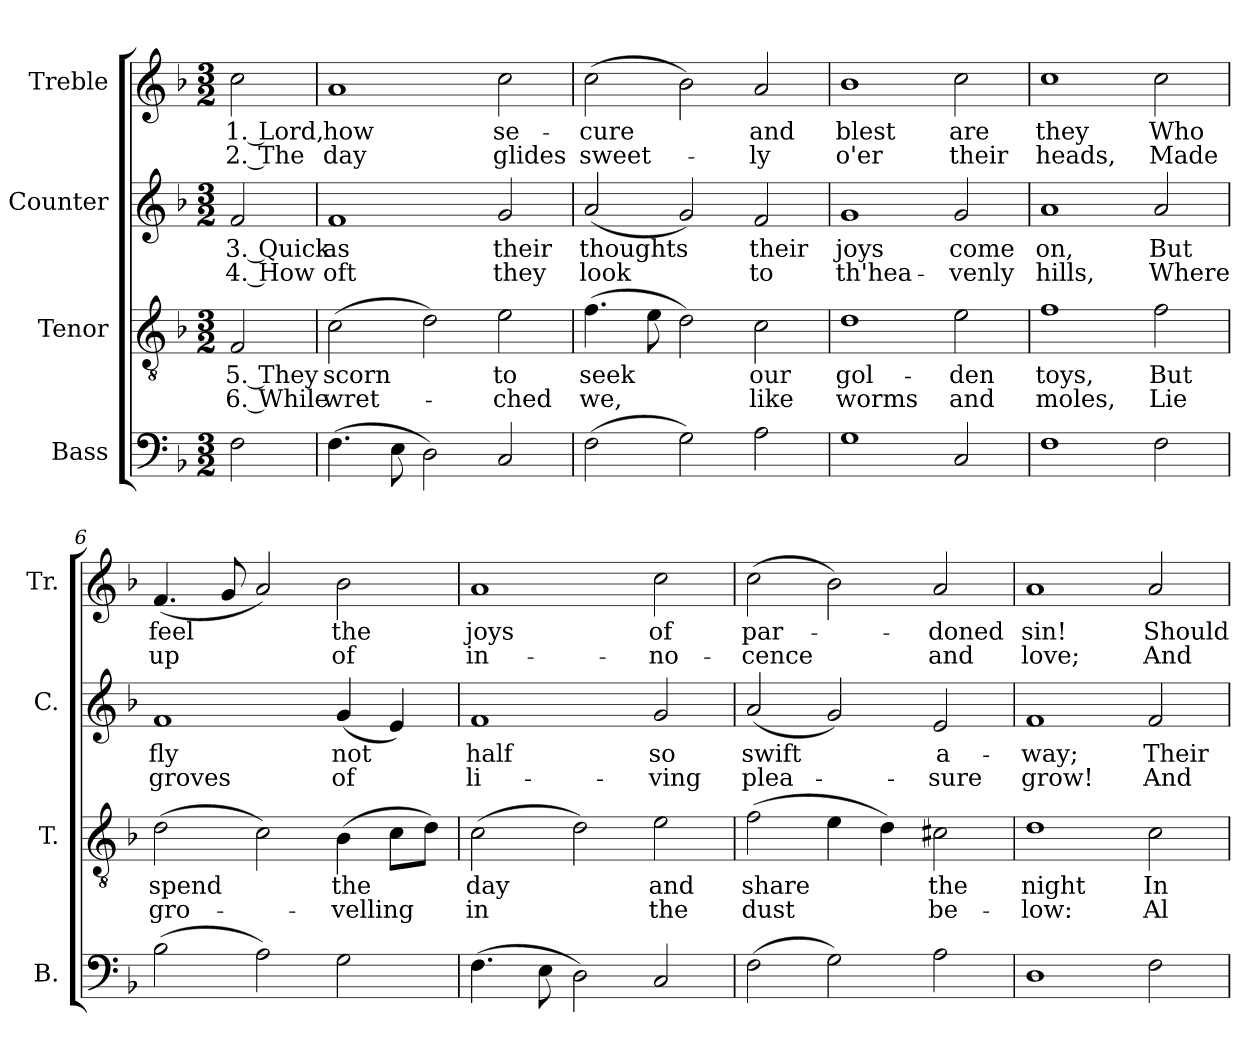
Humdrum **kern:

**kern	**kern	**text	**text	**kern	**text	**text	**kern	**text	**text
*part4	*part3	*part3	*part3	*part2	*part2	*part2	*part1	*part1	*part1
*staff4	*staff3	*staff3	*staff3	*staff2	*staff2	*staff2	*staff1	*staff1	*staff1
*I"Bass	*I"Tenor	*	*	*I"Counter	*	*	*I"Treble	*	*
*I'B.	*I'T.	*	*	*I'C.	*	*	*I'Tr.	*	*
*clefF4	*clefGv2	*	*	*clefG2	*	*	*clefG2	*	*
*k[b-]	*k[b-]	*	*	*k[b-]	*	*	*k[b-]	*	*
*M3/2	*M3/2	*	*	*M3/2	*	*	*M3/2	*	*
*MM150	*MM150	*	*	*MM150	*	*	*MM150	*	*
=1	=1	=1	=1	=1	=1	=1	=1	=1	=1
2F\	2F/	5. They	6. While	2f/	3. Quick	4. How	2cc\	1. Lord,	2. The
=2	=2	=2	=2	=2	=2	=2	=2	=2	=2
(4.F\	(2c\	scorn	wret-	1f	as	oft	1a	how	day
8E\	.	.	.	.	.	.	.	.	.
2D\)	2d\)	.	.	.	.	.	.	.	.
2C/	2e\	to	-ched	2g/	their	they	2cc\	se-	glides
=3	=3	=3	=3	=3	=3	=3	=3	=3	=3
(2F\	(4.f\	seek	we,	(2a/	thoughts	look	(2cc\	-cure	sweet-
.	8e\	.	.	.	.	.	.	.	.
2G\)	2d\)	.	.	2g/)	.	.	2b-\)	.	.
2A\	2c\	our	like	2f/	their	to	2a/	and	-ly
=4	=4	=4	=4	=4	=4	=4	=4	=4	=4
1G	1d	gol-	worms	1g	joys	th'hea-	1b-	blest	o'er
2C/	2e\	-den	and	2g/	come	-venly	2cc\	are	their
=5	=5	=5	=5	=5	=5	=5	=5	=5	=5
1F	1f	toys,	moles,	1a	on,	hills,	1cc	they	heads,
2F\	2f\	But	Lie	2a/	But	Where	2cc\	Who	Made
=6	=6	=6	=6	=6	=6	=6	=6	=6	=6
(2B-\	(2d\	spend	gro-	1f	fly	groves	(4.f/	feel	up
.	.	.	.	.	.	.	8g/	.	.
2A\)	2c\)	.	.	.	.	.	2a/)	.	.
2G\	(4B-\	the	-velling	(4g/	not	of	2b-\	the	of
.	8c\L	.	.	4e/)	.	.	.	.	.
.	8d\J)	.	.	.	.	.	.	.	.
!!LO:LB:g=z
=7	=7	=7	=7	=7	=7	=7	=7	=7	=7
(4.F\	(2c\	day	in	1f	half	li-	1a	joys	in-
8E\	.	.	.	.	.	.	.	.	.
2D\)	2d\)	.	.	.	.	.	.	.	.
2C/	2e\	and	the	2g/	so	ving	2cc\	of	-no-
=8	=8	=8	=8	=8	=8	=8	=8	=8	=8
(2F\	(2f\	share	dust	(2a/	swift	plea-	(2cc\	par-	-cence
2G\)	4e\	.	.	2g/)	.	.	2b-\)	.	.
.	4d\)	.	.	.	.	.	.	.	.
2A\	2c#X\	the	be-	2e/	a-	-sure	2a/	-doned	and
=9	=9	=9	=9	=9	=9	=9	=9	=9	=9
1D	1d	night	-low:	1f	-way;	grow!	1a	sin!	love;
2F\	2c\	In	Al-	2f/	Their	And	2a/	Should	And
=	=	=	=	=	=	=	=	=	=
*-	*-	*-	*-	*-	*-	*-	*-	*-	*-
